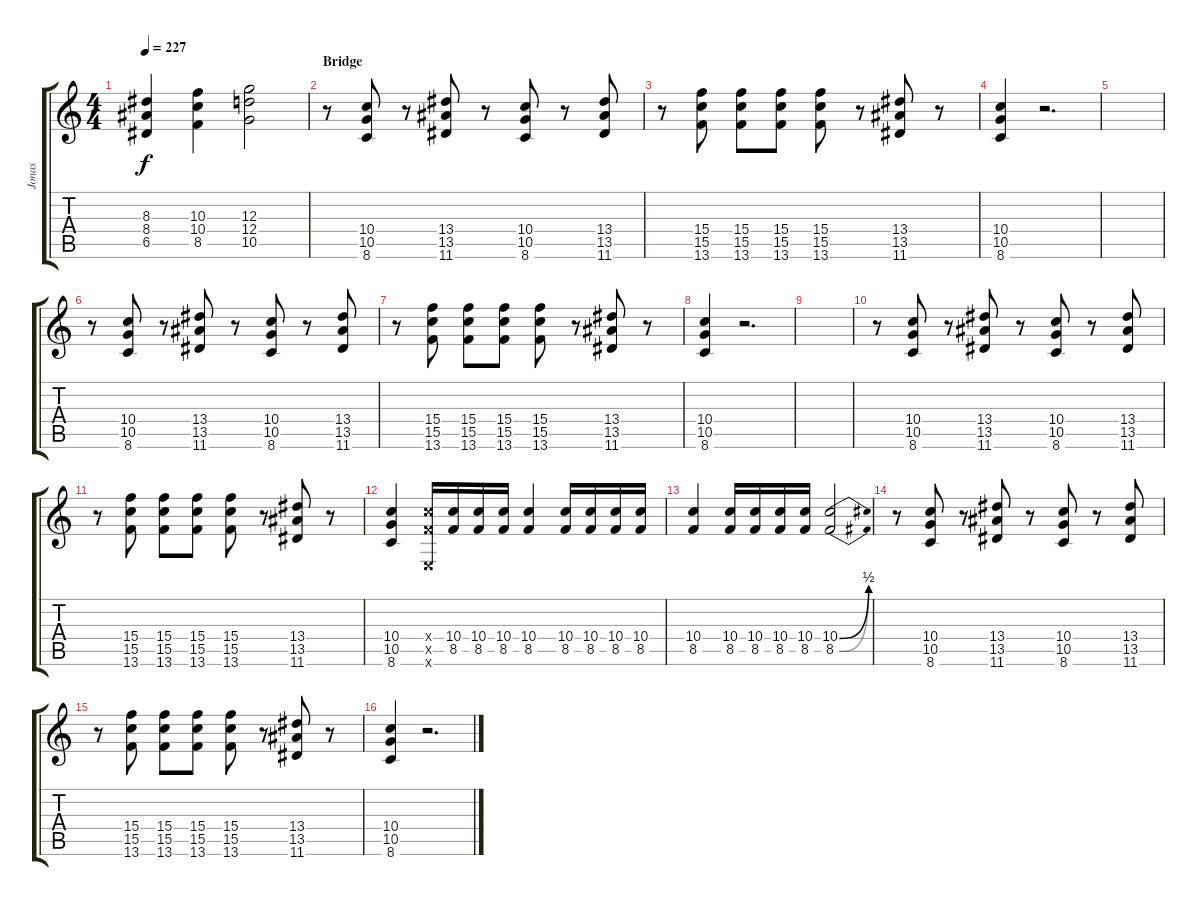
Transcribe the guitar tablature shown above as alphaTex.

\track ("Jonas" "Jonas") {instrument overdrivenguitar}
\staff {score tabs}
\tuning (E4 B3 G3 D3 A2 E2) {hide}
\ts (4 4)
\tempo 227
\clef g2
\ks c
(8.3 8.4 6.5).4{dy f} (10.3 10.4 8.5).4 (12.3 12.4 10.5).2 |
\section ("" "Bridge")
r.8 (10.4 10.5 8.6).8 r.8 (13.4 13.5 11.6).8 r.8 (10.4 10.5 8.6).8 r.8 (13.4 13.5 11.6).8 |
r.8 (15.4 15.5 13.6).8 (15.4 15.5 13.6).8 (15.4 15.5 13.6).8 (15.4 15.5 13.6).8 r.8 (13.4 13.5 11.6).8 r.8 |
(10.4 10.5 8.6).4 r.2{d} |
|
r.8 (10.4 10.5 8.6).8 r.8 (13.4 13.5 11.6).8 r.8 (10.4 10.5 8.6).8 r.8 (13.4 13.5 11.6).8 |
r.8 (15.4 15.5 13.6).8 (15.4 15.5 13.6).8 (15.4 15.5 13.6).8 (15.4 15.5 13.6).8 r.8 (13.4 13.5 11.6).8 r.8 |
(10.4 10.5 8.6).4 r.2{d} |
|
r.8 (10.4 10.5 8.6).8 r.8 (13.4 13.5 11.6).8 r.8 (10.4 10.5 8.6).8 r.8 (13.4 13.5 11.6).8 |
r.8 (15.4 15.5 13.6).8 (15.4 15.5 13.6).8 (15.4 15.5 13.6).8 (15.4 15.5 13.6).8 r.8 (13.4 13.5 11.6).8 r.8 |
(10.4 10.5 8.6).4 (10.4{x} 8.5{x} 0.6{x}).16 (10.4 8.5).16 (10.4 8.5).16 (10.4 8.5).16 (10.4 8.5).4 (10.4 8.5).16 (10.4 8.5).16 (10.4 8.5).16 (10.4 8.5).16 |
(10.4 8.5).4 (10.4 8.5).16 (10.4 8.5).16 (10.4 8.5).16 (10.4 8.5).16 (10.4{be (bend 0 0 60 2)} 8.5{be (bend 0 0 60 2)}).2 |
r.8 (10.4 10.5 8.6).8 r.8 (13.4 13.5 11.6).8 r.8 (10.4 10.5 8.6).8 r.8 (13.4 13.5 11.6).8 |
r.8 (15.4 15.5 13.6).8 (15.4 15.5 13.6).8 (15.4 15.5 13.6).8 (15.4 15.5 13.6).8 r.8 (13.4 13.5 11.6).8 r.8 |
(10.4 10.5 8.6).4 r.2{d}
